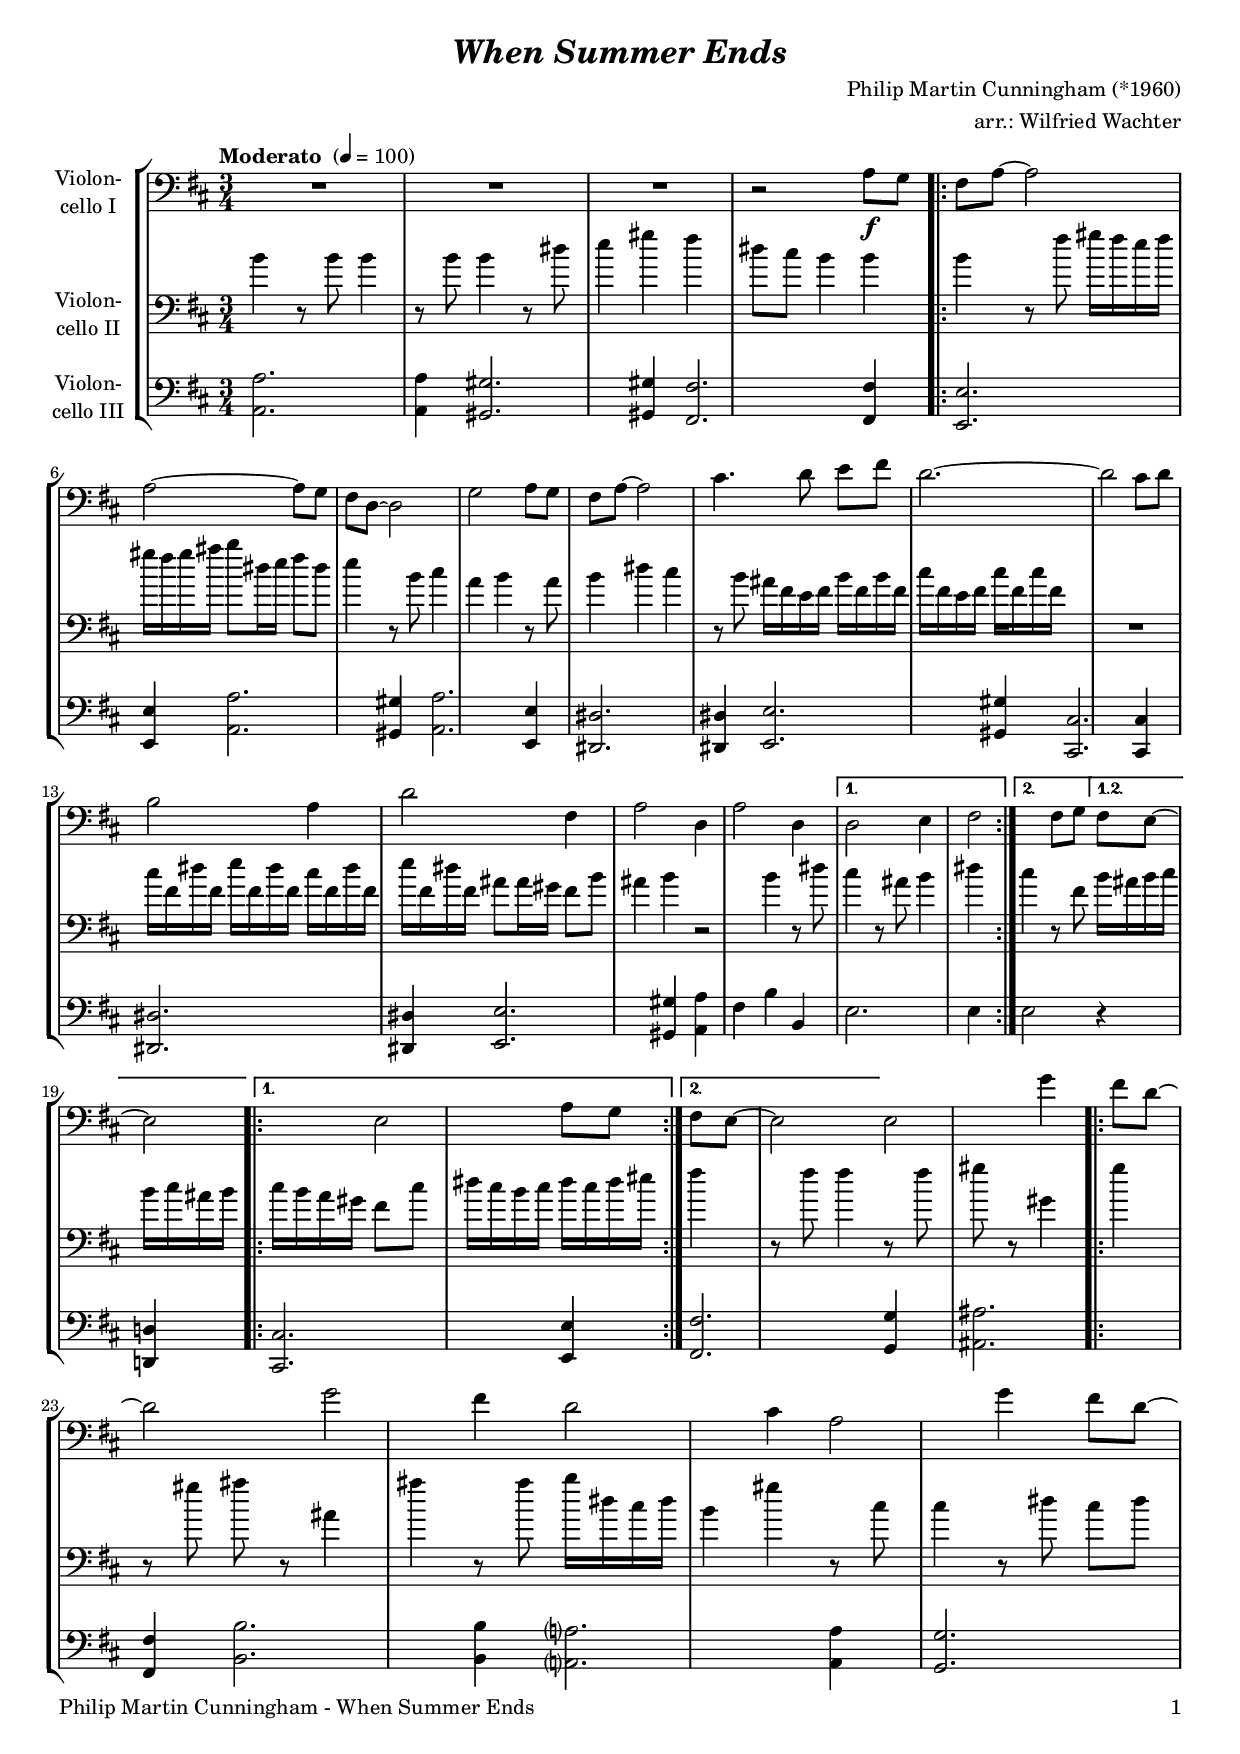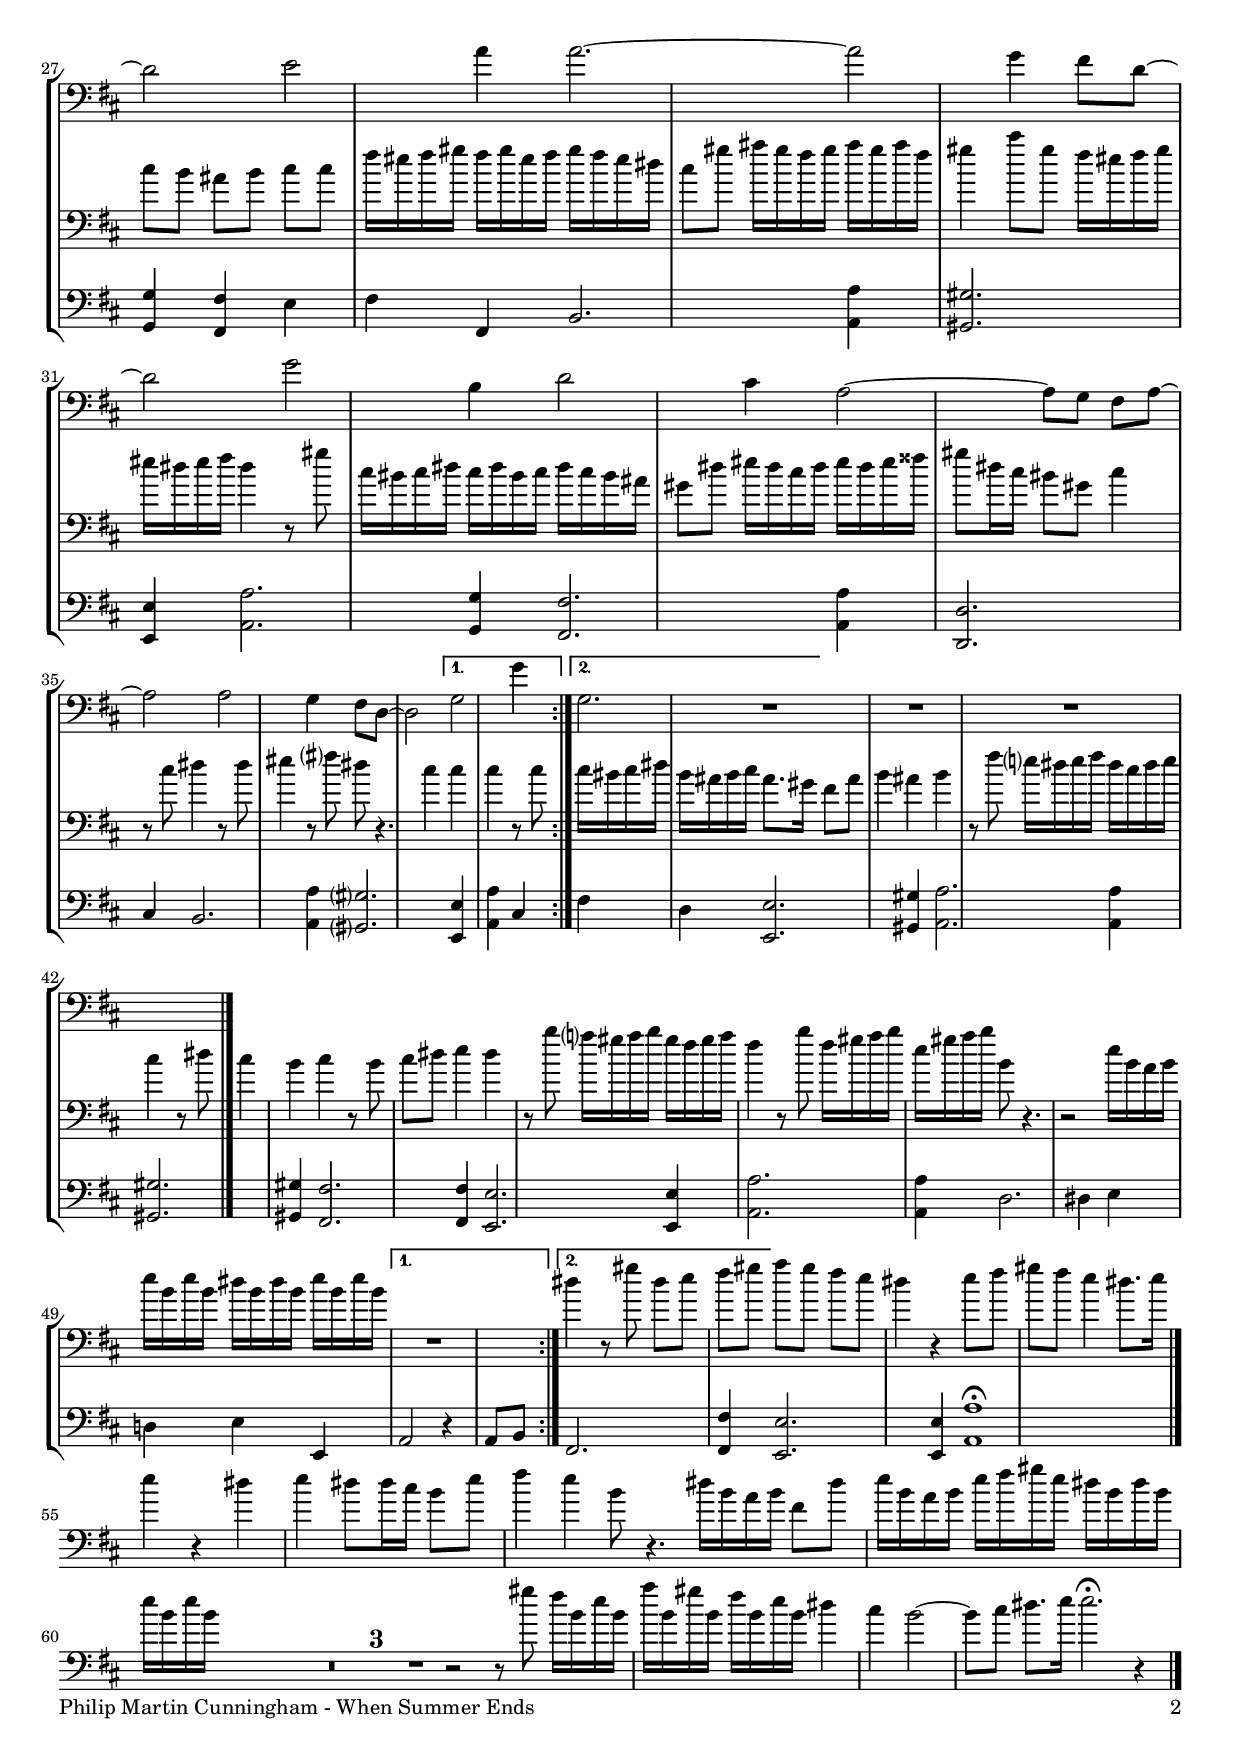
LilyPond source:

\version "2.20.2"
\include "deutsch.ly"
  
#(set-global-staff-size 18)

\header {
  title     = \markup \bold \italic "When Summer Ends"
  composer  = "Philip Martin Cunningham (*1960)"
  arranger  = "arr.: Wilfried Wachter"
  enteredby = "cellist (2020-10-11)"
%  piece     = ""
}

voiceconsts = {
  \key c \major
  \time 3/4
  \clef "bass"
%  \numericTimeSignature
  \compressEmptyMeasures
  % Set default beaming for all staves
  \set Timing.beamExceptions = #'()
  \set Timing.baseMoment     = #(ly:make-moment 1 4)
  \set Timing.beatStructure  = #'(1 1 1)
  \tempo "Moderato " 4=100
}

micl = "clarinet"
mifl = "flute"
miob = "oboe"
mifh = "french horn"
misx = "tenor sax"
mist = "string ensemble 1"
miba = "cello"

va = \relative c' {
  \voiceconsts

  R2.*3
  r2 g8\f f
  \repeat volta 2 {
    e g~ g2
    g~ g8 f
    e c~ c2
    f g8 f
    e g~ g2
    h4. c8 d e
    c2.~
    c2 h8 c
    a2 g4
    c2 e,4
    g2 c,4

    g'2 c,4
    c2 d4
    e2 e8 f
  }
  \alternative {
    { e d~ d2 | d g8 f }
    { e8 d~ d2 }
  } 
  d f'4
  \repeat volta 2 {
    e8 c~ c2
    f e4
    c2 h4
    g2 f'4
    e8 c~ c2
    d g4
    g2.~

    g2 f4
    e8 c~ c2
    f a,4
    c2 h4
    g2~ g8 f
    e g~ g2
    g f4
    e8 c~ c2
  }
  \alternative {
    { f f'4 }
    { f,2. }
  }
  R2.*3 \bar "|."
}

\include "v2.ily"
\include "v3.ily"

music = \new StaffGroup <<
      \new Staff {
	\set Staff.midiInstrument = \miba
	\set Staff.instrumentName = \markup \center-column { "Violon-" "cello I" }
	\transpose c d { \va }
      }

      \new Staff {
	\set Staff.midiInstrument = \miba
	\set Staff.instrumentName = \markup \center-column { "Violon-" "cello II" }
	\transpose c d { \vb }
      }

      \new Staff {
	\set Staff.midiInstrument = \miba
	\set Staff.instrumentName = \markup \center-column { "Violon-" "cello III" }
	\transpose c d { \vc }
      }
>>

\book {
   \paper {
    print-page-number = ##t
    print-first-page-number = ##t
    ragged-last-bottom = ##f
    oddHeaderMarkup = \markup \null
    evenHeaderMarkup = \markup \null
    oddFooterMarkup = \markup {
      \fill-line {
        \on-the-fly #print-page-number-check-first
        "Philip Martin Cunningham - When Summer Ends" \fromproperty #'page:page-number-string
      }
    }
    evenFooterMarkup = \oddFooterMarkup
  } \score {
    \music
    \layout {}
  }

  \score {
    \unfoldRepeats \music

    \midi {
      \context {
        \Score
      }
    }
  }
}